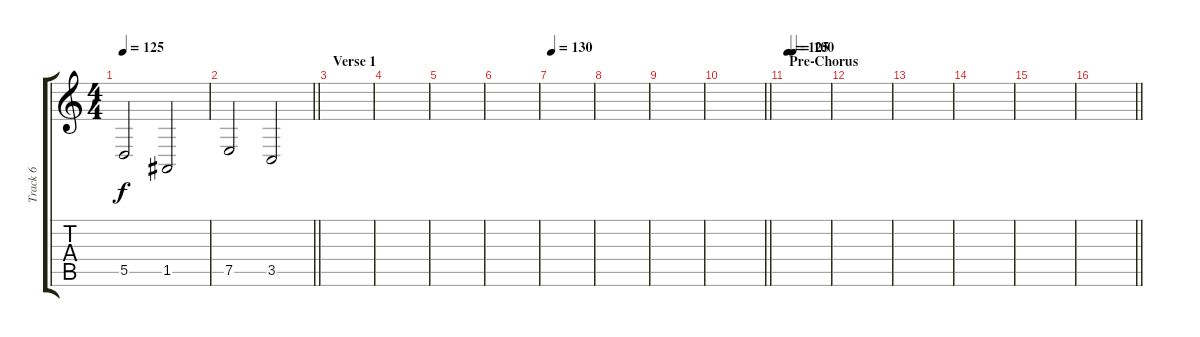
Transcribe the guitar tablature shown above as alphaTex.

\track ("Track 6" "Track 6") {instrument trumpet}
\staff {score tabs}
\tuning (E4 B3 G3 D3 A2 D2) {hide}
\ts (4 4)
\tempo 125
\clef g2
\ks c
5.5.2{dy f} 1.5.2 |
\barLineRight lightlight
7.5.2 3.5.2 |
\section ("" "Verse 1")
|
|
|
|
\tempo 130
|
|
|
\barLineRight lightlight
|
\section ("" "Pre-Chorus")
\tempo 110
\tempo (100 0.125)
\tempo 125
|
|
|
|
|
\barLineRight lightlight
